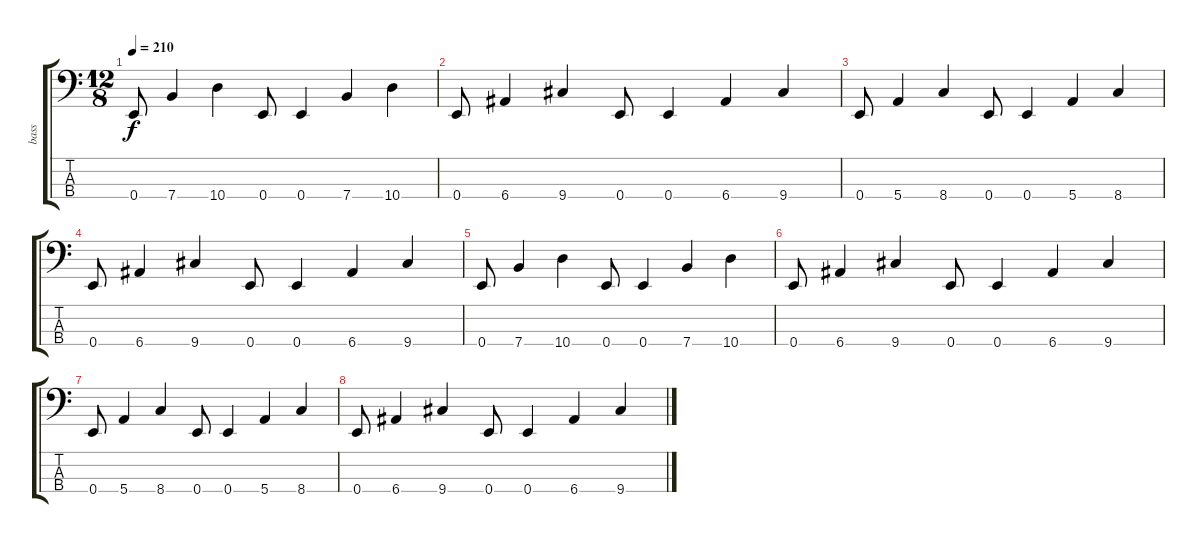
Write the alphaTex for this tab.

\track ("bass" "bass") {instrument electricbassfinger}
\staff {score tabs}
\tuning (G2 D2 A1 E1) {hide}
\ts (12 8)
\tempo 210
\clef f4
\ks c
0.4.8{dy f} 7.4.4 10.4.4 0.4.8 0.4.4 7.4.4 10.4.4 |
0.4.8 6.4.4 9.4.4 0.4.8 0.4.4 6.4.4 9.4.4 |
0.4.8 5.4.4 8.4.4 0.4.8 0.4.4 5.4.4 8.4.4 |
0.4.8 6.4.4 9.4.4 0.4.8 0.4.4 6.4.4 9.4.4 |
0.4.8 7.4.4 10.4.4 0.4.8 0.4.4 7.4.4 10.4.4 |
0.4.8 6.4.4 9.4.4 0.4.8 0.4.4 6.4.4 9.4.4 |
0.4.8 5.4.4 8.4.4 0.4.8 0.4.4 5.4.4 8.4.4 |
0.4.8 6.4.4 9.4.4 0.4.8 0.4.4 6.4.4 9.4.4
